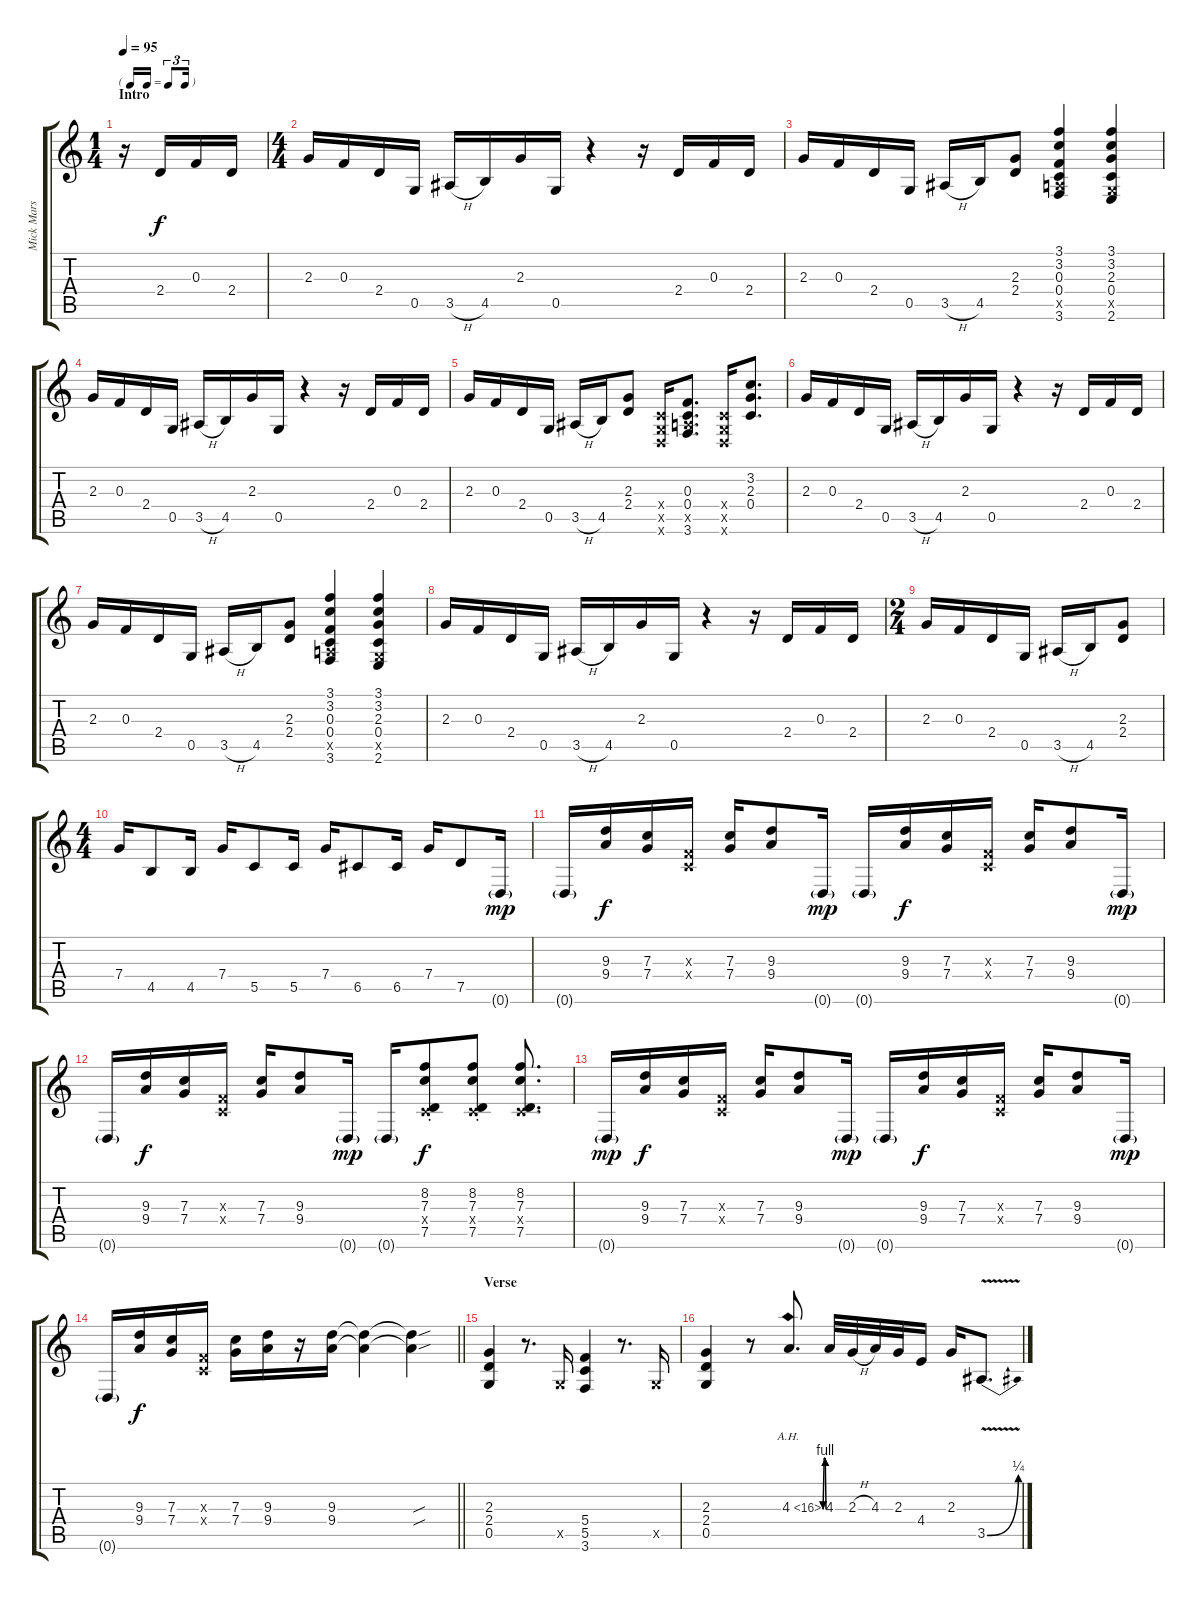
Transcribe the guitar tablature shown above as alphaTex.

\track ("Mick Mars Right" "Mick Mars ") {instrument distortionguitar}
\staff {score tabs}
\tuning (D4 A3 F3 C3 G2 D2) {hide}
\ts (1 4)
\tf triplet16th
\section ("" "Intro")
\tempo 95
\clef g2
\ks c
r.16{dy f instrument distortionguitar} 2.4.16 0.3.16 2.4.16 |
\ts (4 4)
2.3.16 0.3.16 2.4.16 0.5.16 3.5{h}.16 4.5.16 2.3.16 0.5.16 r.4 r.16 2.4.16 0.3.16 2.4.16 |
2.3.16 0.3.16 2.4.16 0.5.16 3.5{h}.16 4.5.16 (2.3 2.4).8 (3.1 3.2 0.3 0.4 2.5{x} 3.6).4 (3.1 3.2 2.3 0.4 0.5{x} 2.6).4 |
2.3.16 0.3.16 2.4.16 0.5.16 3.5{h}.16 4.5.16 2.3.16 0.5.16 r.4 r.16 2.4.16 0.3.16 2.4.16 |
2.3.16 0.3.16 2.4.16 0.5.16 3.5{h}.16 4.5.16 (2.3 2.4).8 (0.4{x} 0.5{x} 0.6{x}).16 (0.3 0.4 2.5{x} 3.6).8{d} (0.4{x} 0.5{x} 0.6{x}).16 (3.2 2.3 0.4).8{d} |
2.3.16 0.3.16 2.4.16 0.5.16 3.5{h}.16 4.5.16 2.3.16 0.5.16 r.4 r.16 2.4.16 0.3.16 2.4.16 |
2.3.16 0.3.16 2.4.16 0.5.16 3.5{h}.16 4.5.16 (2.3 2.4).8 (3.1 3.2 0.3 0.4 2.5{x} 3.6).4 (3.1 3.2 2.3 0.4 0.5{x} 2.6).4 |
2.3.16 0.3.16 2.4.16 0.5.16 3.5{h}.16 4.5.16 2.3.16 0.5.16 r.4 r.16 2.4.16 0.3.16 2.4.16 |
\ts (2 4)
2.3.16 0.3.16 2.4.16 0.5.16 3.5{h}.16 4.5.16 (2.3 2.4).8 |
\ts (4 4)
7.4.16 4.5.8 4.5.16 7.4.16 5.5.8 5.5.16 7.4.16 6.5.8 6.5.16 7.4.16 7.5.8 0.6{g}.16{dy mp} |
0.6{g}.16 (9.3 9.4).16{dy f} (7.3 7.4).16 (0.3{x} 0.4{x}).16 (7.3 7.4).16 (9.3 9.4).8 0.6{g}.16{dy mp} 0.6{g}.16 (9.3 9.4).16{dy f} (7.3 7.4).16 (0.3{x} 0.4{x}).16 (7.3 7.4).16 (9.3 9.4).8 0.6{g}.16{dy mp} |
0.6{g}.16 (9.3 9.4).16{dy f} (7.3 7.4).16 (0.3{x} 0.4{x}).16 (7.3 7.4).16 (9.3 9.4).8 0.6{g}.16{dy mp} 0.6{g}.16 (8.2{st} 7.3{st} 0.4{x} 7.5{st}).8{dy f} (8.2{st} 7.3{st} 0.4{x} 7.5{st}).8 (8.2 7.3 0.4{x} 7.5).8{d} |
0.6{g}.16{dy mp} (9.3 9.4).16{dy f} (7.3 7.4).16 (0.3{x} 0.4{x}).16 (7.3 7.4).16 (9.3 9.4).8 0.6{g}.16{dy mp} 0.6{g}.16 (9.3 9.4).16{dy f} (7.3 7.4).16 (0.3{x} 0.4{x}).16 (7.3 7.4).16 (9.3 9.4).8 0.6{g}.16{dy mp} |
\barLineRight lightlight
0.6{g}.16 (9.3 9.4).16{dy f} (7.3 7.4).16 (0.3{x} 0.4{x}).16 (7.3 7.4).16 (9.3 9.4).16 r.16 (9.3 9.4).16 (9.3{t} 9.4{t}).4 (9.3{sou t} 9.4{sou t}).4 |
\section ("" "Verse")
(2.3 2.4 0.5).4 r.8{d} 0.5{x}.16 (5.4 5.5 3.6).4 r.8{d} 0.5{x}.16 |
(2.3 2.4 0.5).4 r.8 4.3{be (custom 0 0 10 4 25 4 40 0 60 0) ah 12}.8{d} 4.3.32 2.3{h}.32 4.3.32 2.3.32 4.4.16 2.3.16 3.5{be (bend 0 0 60 1) v}.8{d}
